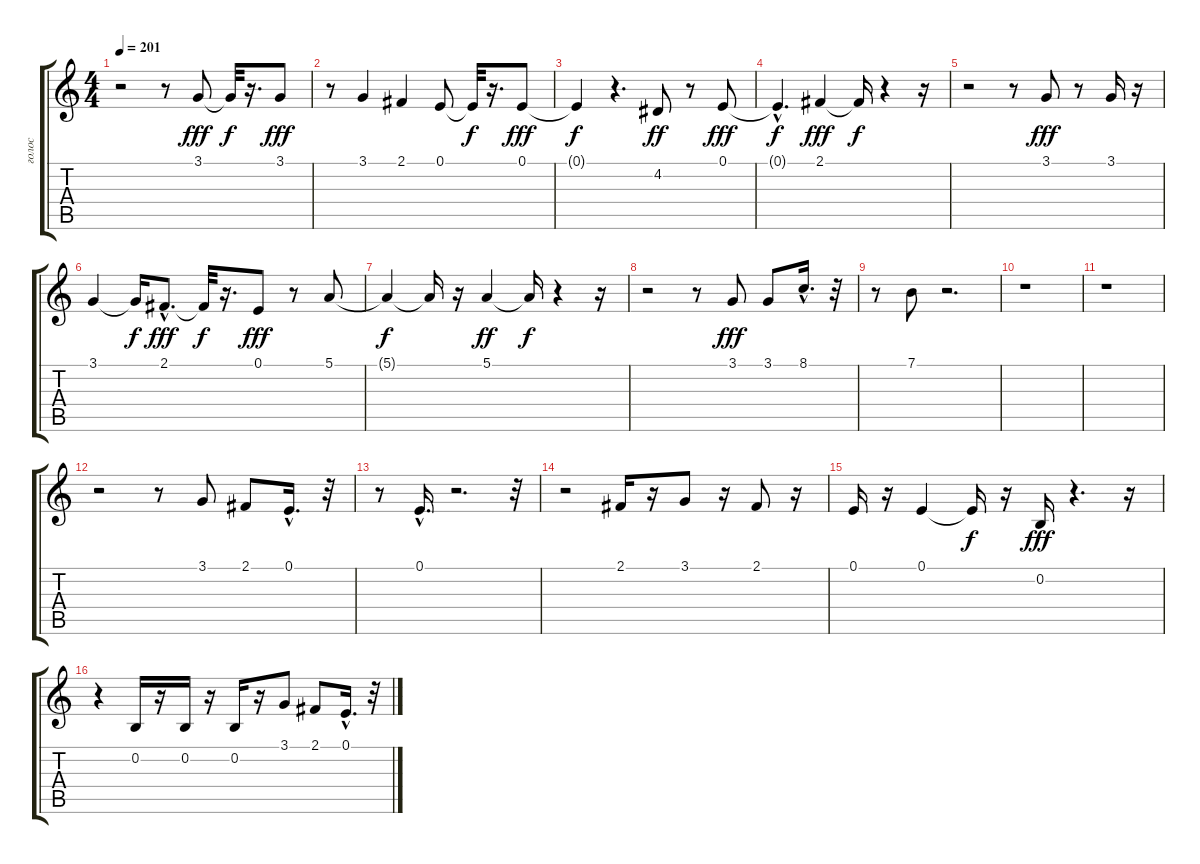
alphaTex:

\track ("голос" "голос") {instrument oboe}
\staff {score tabs}
\tuning (E4 B3 G3 D3 A2 E2) {hide}
\ts (4 4)
\tempo 201
\clef g2
\ks c
r.2{dy f} r.8 3.1.8{dy fff} 3.1{t}.32{dy f} r.16{d} 3.1.8{dy fff} |
r.8 3.1.4 2.1.4 0.1.8 0.1{t}.32{dy f} r.16{d} 0.1.8{dy fff} |
0.1{t}.4{dy f} r.4{d} 4.2.8{dy ff} r.8 0.1.8{dy fff} |
0.1{hac t}.4{d dy f} 2.1.4{dy fff} 2.1{t}.16{dy f} r.4 r.16 |
r.2 r.8 3.1.8{dy fff} r.8 3.1.16 r.16 |
3.1.4 3.1{t}.16{dy f} 2.1{hac}.8{d dy fff} 2.1{t}.32{dy f} r.16{d} 0.1.8{dy fff} r.8 5.1.8 |
5.1{t}.4{dy f} 5.1{t}.16 r.16 5.1.4{dy ff} 5.1{t}.16{dy f} r.4 r.16 |
r.2 r.8 3.1.8{dy fff} 3.1.8 8.1{hac}.16{d} r.32 |
r.8 7.1.8 r.2{d} |
r.1 |
r.1 |
r.2 r.8 3.1.8 2.1.8 0.1{hac}.16{d} r.32 |
r.8 0.1{hac}.16{d} r.2{d} r.32 |
r.2 2.1.16 r.16 3.1.8 r.16 2.1.8 r.16 |
0.1.16 r.16 0.1.4 0.1{t}.16{dy f} r.16 0.2.16{dy fff} r.4{d} r.16 |
r.4 0.2.16 r.16 0.2.16 r.16 0.2.16 r.16 3.1.8 2.1.8 0.1{hac}.16{d} r.32
